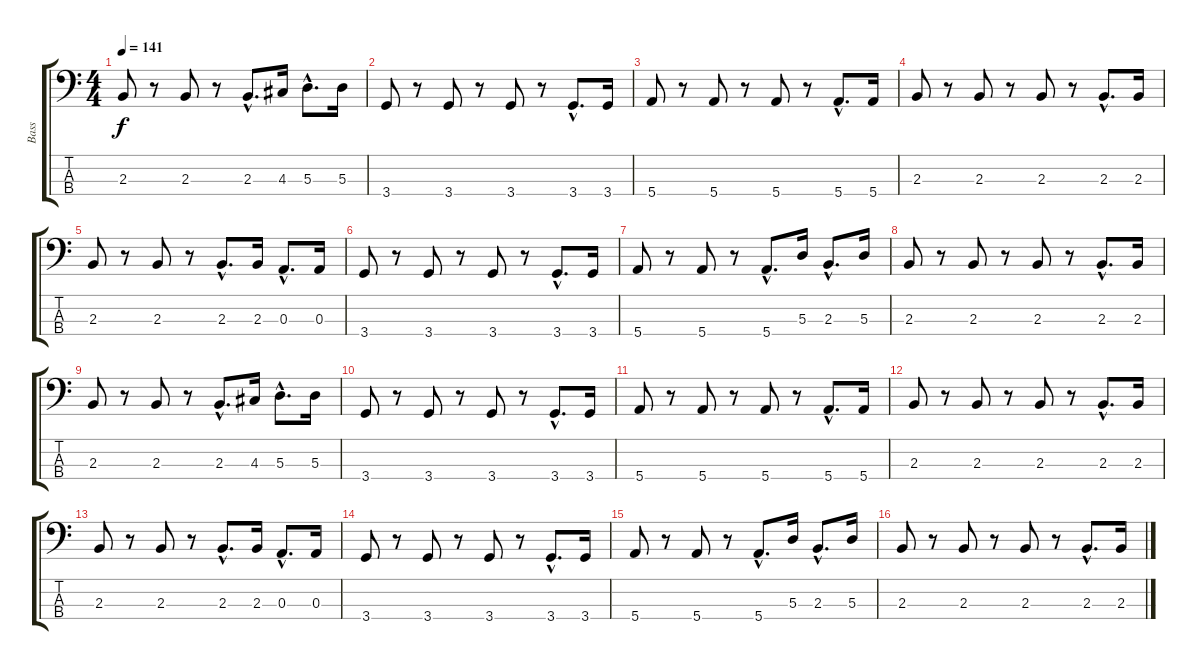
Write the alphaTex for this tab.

\track ("Bass" "Bass") {instrument electricbassfinger}
\staff {score tabs}
\tuning (G2 D2 A1 E1) {hide}
\ts (4 4)
\tempo 141
\clef f4
\ks c
2.3.8{dy f} r.8 2.3.8 r.8 2.3{hac}.8{d} 4.3.16 5.3{hac}.8{d} 5.3.16 |
3.4.8 r.8 3.4.8 r.8 3.4.8 r.8 3.4{hac}.8{d} 3.4.16 |
5.4.8 r.8 5.4.8 r.8 5.4.8 r.8 5.4{hac}.8{d} 5.4.16 |
2.3.8 r.8 2.3.8 r.8 2.3.8 r.8 2.3{hac}.8{d} 2.3.16 |
2.3.8 r.8 2.3.8 r.8 2.3{hac}.8{d} 2.3.16 0.3{hac}.8{d} 0.3.16 |
3.4.8 r.8 3.4.8 r.8 3.4.8 r.8 3.4{hac}.8{d} 3.4.16 |
5.4.8 r.8 5.4.8 r.8 5.4{hac}.8{d} 5.3.16 2.3{hac}.8{d} 5.3.16 |
2.3.8 r.8 2.3.8 r.8 2.3.8 r.8 2.3{hac}.8{d} 2.3.16 |
2.3.8 r.8 2.3.8 r.8 2.3{hac}.8{d} 4.3.16 5.3{hac}.8{d} 5.3.16 |
3.4.8 r.8 3.4.8 r.8 3.4.8 r.8 3.4{hac}.8{d} 3.4.16 |
5.4.8 r.8 5.4.8 r.8 5.4.8 r.8 5.4{hac}.8{d} 5.4.16 |
2.3.8 r.8 2.3.8 r.8 2.3.8 r.8 2.3{hac}.8{d} 2.3.16 |
2.3.8 r.8 2.3.8 r.8 2.3{hac}.8{d} 2.3.16 0.3{hac}.8{d} 0.3.16 |
3.4.8 r.8 3.4.8 r.8 3.4.8 r.8 3.4{hac}.8{d} 3.4.16 |
5.4.8 r.8 5.4.8 r.8 5.4{hac}.8{d} 5.3.16 2.3{hac}.8{d} 5.3.16 |
2.3.8 r.8 2.3.8 r.8 2.3.8 r.8 2.3{hac}.8{d} 2.3.16
